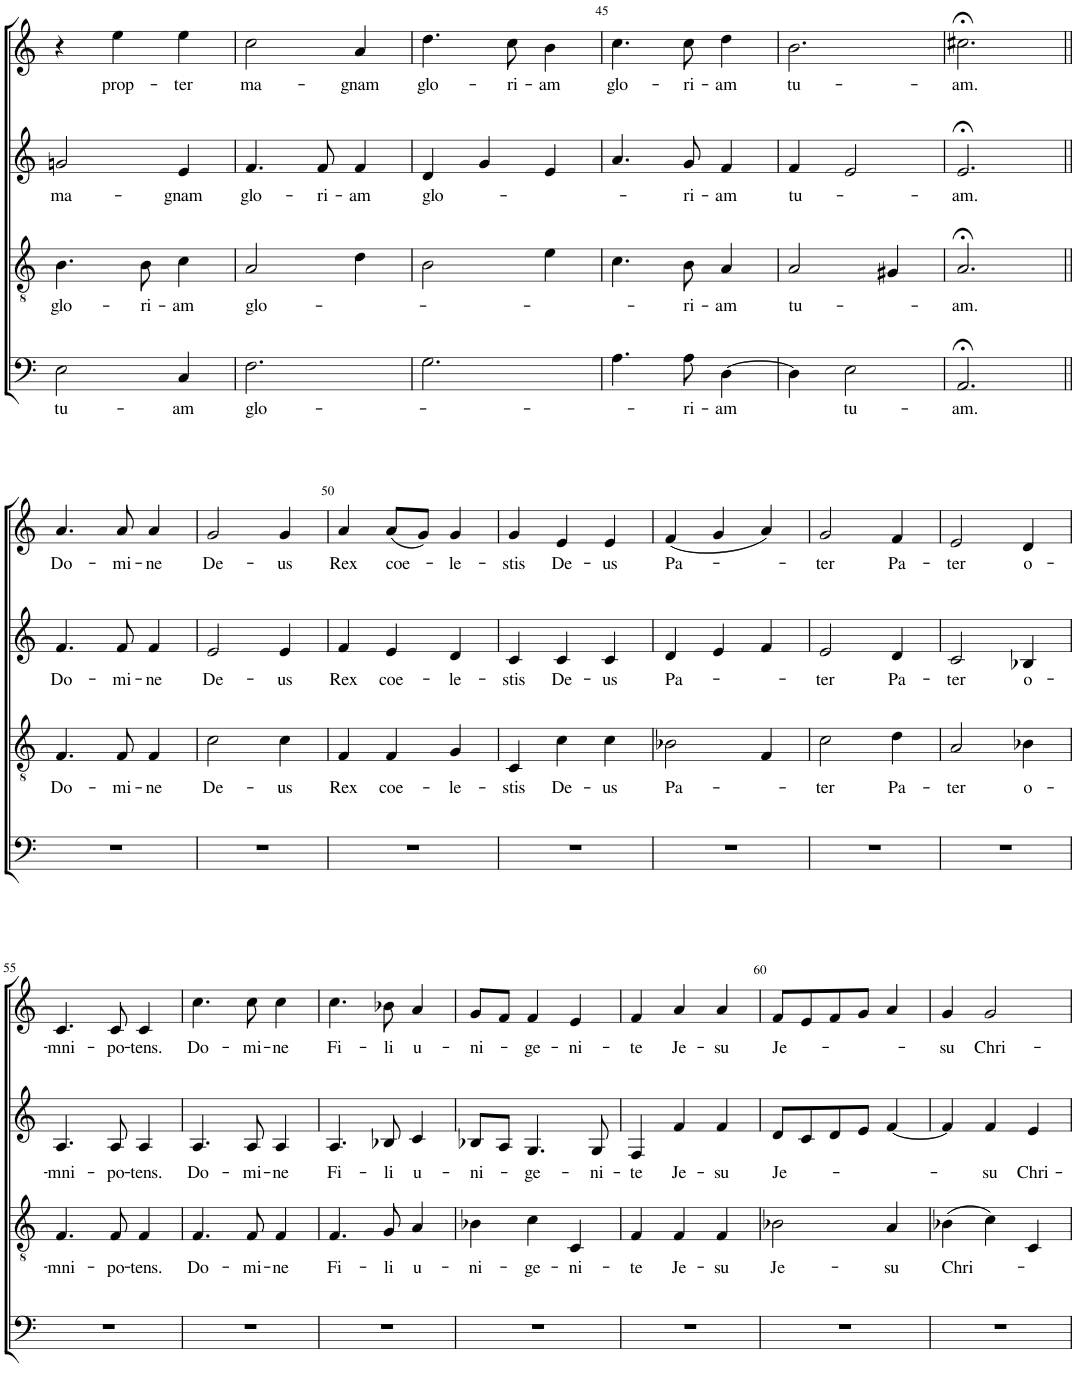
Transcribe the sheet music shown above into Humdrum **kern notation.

**kern	**text	**kern	**text	**kern	**text	**kern	**text
*part4	*part4	*part3	*part3	*part2	*part2	*part1	*part1
*staff4	*staff4	*staff3	*staff3	*staff2	*staff2	*staff1	*staff1
*I"BASSUS	*	*I"TENORE	*	*I"ALTUS	*	*I"CANTUS	*
!!LO:PB:g=z
*clefF4	*	*clefGv2	*	*clefG2	*	*clefG2	*
*Trd4c7	*	*Trd4c7	*	*Trd1c2	*	*	*
*k[]	*	*k[]	*	*k[]	*	*k[]	*
*M3/4	*	*M3/4	*	*M3/4	*	*M3/4	*
=42	=42	=42	=42	=42	=42	=42	=42
!	!LO:LY:b	!	!LO:LY:b	!	!LO:LY:b	!	!
2E\	tu-	4.B\	glo-	2gn/	ma-	4r	.
!	!	!	!	!	!	!	!LO:LY:b
.	.	.	.	.	.	4ee\	prop-
!	!	!	!LO:LY:b	!	!	!	!
.	.	8B\	-ri-	.	.	.	.
!	!LO:LY:b	!	!LO:LY:b	!	!LO:LY:b	!	!LO:LY:b
4C/	-am	4c\	-am	4e/	-gnam	4ee\	-ter
=43	=43	=43	=43	=43	=43	=43	=43
!	!LO:LY:b	!	!LO:LY:b	!	!LO:LY:b	!	!LO:LY:b
2.F\	glo-	2A/	glo-	4.f/	glo-	2cc\	ma-
!	!	!	!	!	!LO:LY:b	!	!
.	.	.	.	8f/	-ri-	.	.
!	!	!	!	!	!LO:LY:b	!	!LO:LY:b
.	.	4d\	.	4f/	-am	4a/	-gnam
=44	=44	=44	=44	=44	=44	=44	=44
!	!	!	!	!	!LO:LY:b	!	!LO:LY:b
2.G\	.	2B\	.	4d/	glo-	4.dd\	glo-
.	.	.	.	4g/	.	.	.
!	!	!	!	!	!	!	!LO:LY:b
.	.	.	.	.	.	8cc\	-ri-
!	!	!	!	!	!	!	!LO:LY:b
.	.	4e\	.	4e/	.	4b\	-am
=45	=45	=45	=45	=45	=45	=45	=45
!	!	!	!	!	!	!	!LO:LY:b
4.A\	.	4.c\	.	4.a/	.	4.cc\	glo-
!	!LO:LY:b	!	!LO:LY:b	!	!LO:LY:b	!	!LO:LY:b
8A\	-ri-	8B\	-ri-	8g/	-ri-	8cc\	-ri-
!	!LO:LY:b	!	!LO:LY:b	!	!LO:LY:b	!	!LO:LY:b
[4D\	-am	4A/	-am	4f/	-am	4dd\	-am
=46	=46	=46	=46	=46	=46	=46	=46
!	!	!	!LO:LY:b	!	!LO:LY:b	!	!LO:LY:b
4D\]	.	2A/	tu-	4f/	tu-	2.b\	tu-
!	!LO:LY:b	!	!	!	!	!	!
2E\	tu-	.	.	2e/	.	.	.
.	.	4G#X/	.	.	.	.	.
=47	=47	=47	=47	=47	=47	=47	=47
!	!LO:LY:b	!	!LO:LY:b	!	!LO:LY:b	!	!LO:LY:b
2.AA;</	-am.	2.A;</	-am.	2.e;</	-am.	2.cc#X;<\	-am.
!!LO:LB:g=z
=48||	=48||	=48||	=48||	=48||	=48||	=48||	=48||
!	!	!	!LO:LY:b	!	!LO:LY:b	!	!LO:LY:b
2.r	.	4.F/	Do-	4.f/	Do-	4.a/	Do-
!	!	!	!LO:LY:b	!	!LO:LY:b	!	!LO:LY:b
.	.	8F/	-mi-	8f/	-mi-	8a/	-mi-
!	!	!	!LO:LY:b	!	!LO:LY:b	!	!LO:LY:b
.	.	4F/	-ne	4f/	-ne	4a/	-ne
=49	=49	=49	=49	=49	=49	=49	=49
!	!	!	!LO:LY:b	!	!LO:LY:b	!	!LO:LY:b
2.r	.	2c\	De-	2e/	De-	2g/	De-
!	!	!	!LO:LY:b	!	!LO:LY:b	!	!LO:LY:b
.	.	4c\	-us	4e/	-us	4g/	-us
=50	=50	=50	=50	=50	=50	=50	=50
!	!	!	!LO:LY:b	!	!LO:LY:b	!	!LO:LY:b
2.r	.	4F/	Rex	4f/	Rex	4a/	Rex
!	!	!	!LO:LY:b	!	!LO:LY:b	!	!LO:LY:b
.	.	4F/	coe-	4e/	coe-	(8a/L	coe-
.	.	.	.	.	.	8g/J)	.
!	!	!	!LO:LY:b	!	!LO:LY:b	!	!LO:LY:b
.	.	4G/	-le-	4d/	-le-	4g/	-le-
=51	=51	=51	=51	=51	=51	=51	=51
!	!	!	!LO:LY:b	!	!LO:LY:b	!	!LO:LY:b
2.r	.	4C/	-stis	4c/	-stis	4g/	-stis
!	!	!	!LO:LY:b	!	!LO:LY:b	!	!LO:LY:b
.	.	4c\	De-	4c/	De-	4e/	De-
!	!	!	!LO:LY:b	!	!LO:LY:b	!	!LO:LY:b
.	.	4c\	-us	4c/	-us	4e/	-us
=52	=52	=52	=52	=52	=52	=52	=52
!	!	!	!LO:LY:b	!	!LO:LY:b	!	!LO:LY:b
2.r	.	2B-X\	Pa-	4d/	Pa-	(4f/	Pa-
.	.	.	.	4e/	.	4g/	.
.	.	4F/	.	4f/	.	4a/)	.
=53	=53	=53	=53	=53	=53	=53	=53
!	!	!	!LO:LY:b	!	!LO:LY:b	!	!LO:LY:b
2.r	.	2c\	-ter	2e/	-ter	2g/	-ter
!	!	!	!LO:LY:b	!	!LO:LY:b	!	!LO:LY:b
.	.	4d\	Pa-	4d/	Pa-	4f/	Pa-
=54	=54	=54	=54	=54	=54	=54	=54
!	!	!	!LO:LY:b	!	!LO:LY:b	!	!LO:LY:b
2.r	.	2A/	-ter	2c/	-ter	2e/	-ter
!	!	!	!LO:LY:b	!	!LO:LY:b	!	!LO:LY:b
.	.	4B-X\	o-	4B-X/	o-	4d/	o-
!!LO:LB:g=z
=55	=55	=55	=55	=55	=55	=55	=55
!	!	!	!LO:LY:b	!	!LO:LY:b	!	!LO:LY:b
2.r	.	4.F/	-mni-	4.A/	-mni-	4.c/	-mni-
!	!	!	!LO:LY:b	!	!LO:LY:b	!	!LO:LY:b
.	.	8F/	-po-	8A/	-po-	8c/	-po-
!	!	!	!LO:LY:b	!	!LO:LY:b	!	!LO:LY:b
.	.	4F/	-tens.	4A/	-tens.	4c/	-tens.
=56	=56	=56	=56	=56	=56	=56	=56
!	!	!	!LO:LY:b	!	!LO:LY:b	!	!LO:LY:b
2.r	.	4.F/	Do-	4.A/	Do-	4.cc\	Do-
!	!	!	!LO:LY:b	!	!LO:LY:b	!	!LO:LY:b
.	.	8F/	-mi-	8A/	-mi-	8cc\	-mi-
!	!	!	!LO:LY:b	!	!LO:LY:b	!	!LO:LY:b
.	.	4F/	-ne	4A/	-ne	4cc\	-ne
=57	=57	=57	=57	=57	=57	=57	=57
!	!	!	!LO:LY:b	!	!LO:LY:b	!	!LO:LY:b
2.r	.	4.F/	Fi-	4.A/	Fi-	4.cc\	Fi-
!	!	!	!LO:LY:b	!	!LO:LY:b	!	!LO:LY:b
.	.	8G/	-li	8B-X/	-li	8b-X\	-li
!	!	!	!LO:LY:b	!	!LO:LY:b	!	!LO:LY:b
.	.	4A/	u-	4c/	u-	4a/	u-
=58	=58	=58	=58	=58	=58	=58	=58
!	!	!	!LO:LY:b	!	!LO:LY:b	!	!LO:LY:b
2.r	.	4B-X\	-ni-	8B-X/L	-ni-	8g/L	-ni-
.	.	.	.	8A/J	.	8f/J	.
!	!	!	!LO:LY:b	!	!LO:LY:b	!	!LO:LY:b
.	.	4c\	-ge-	4.G/	-ge-	4f/	-ge-
!	!	!	!LO:LY:b	!	!	!	!LO:LY:b
.	.	4C/	-ni-	.	.	4e/	-ni-
!	!	!	!	!	!LO:LY:b	!	!
.	.	.	.	8G/	-ni-	.	.
=59	=59	=59	=59	=59	=59	=59	=59
!	!	!	!LO:LY:b	!	!LO:LY:b	!	!LO:LY:b
2.r	.	4F/	-te	4F/	-te	4f/	-te
!	!	!	!LO:LY:b	!	!LO:LY:b	!	!LO:LY:b
.	.	4F/	Je-	4f/	Je-	4a/	Je-
!	!	!	!LO:LY:b	!	!LO:LY:b	!	!LO:LY:b
.	.	4F/	-su	4f/	-su	4a/	-su
=60	=60	=60	=60	=60	=60	=60	=60
!	!	!	!LO:LY:b	!	!LO:LY:b	!	!LO:LY:b
2.r	.	2B-X\	Je-	8d/L	Je-	8f/L	Je-
.	.	.	.	8c/	.	8e/	.
.	.	.	.	8d/	.	8f/	.
.	.	.	.	8e/J	.	8g/J	.
!	!	!	!LO:LY:b	!	!	!	!
.	.	4A/	-su	[4f/	.	4a/	.
=61	=61	=61	=61	=61	=61	=61	=61
!	!	!	!LO:LY:b	!	!	!	!LO:LY:b
2.r	.	(4B-X\	Chri-	4f/]	.	4g/	-su
!	!	!	!	!	!LO:LY:b	!	!LO:LY:b
.	.	4c\)	.	4f/	-su	2g/	Chri-
!	!	!	!	!	!LO:LY:b	!	!
.	.	4C/	.	4e/	Chri-	.	.
=	=	=	=	=	=	=	=
*-	*-	*-	*-	*-	*-	*-	*-
